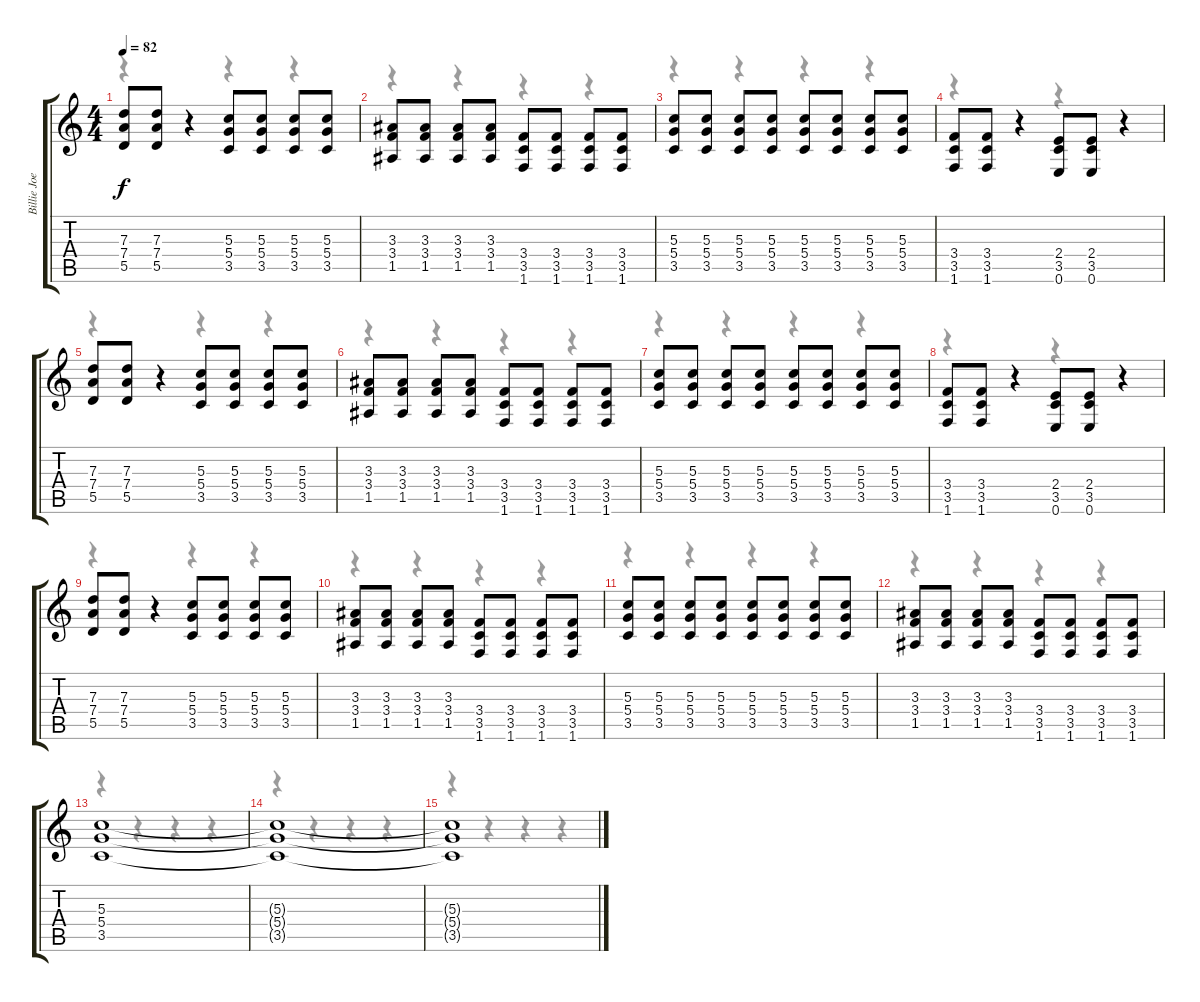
\track ("Billie Joe Armstrong (Rhythm Guitar)" "Billie Joe") {instrument distortionguitar}
\staff {score tabs}
\tuning (E4 B3 G3 D3 A2 E2) {hide}
\voice
\ts (4 4)
\tempo 82
\clef g2
\ks c
(7.3 7.4 5.5).8{dy f} (7.3 7.4 5.5).8 r.4 (5.3 5.4 3.5).8 (5.3 5.4 3.5).8 (5.3 5.4 3.5).8 (5.3 5.4 3.5).8 |
(3.3 3.4 1.5).8 (3.3 3.4 1.5).8 (3.3 3.4 1.5).8 (3.3 3.4 1.5).8 (3.4 3.5 1.6).8 (3.4 3.5 1.6).8 (3.4 3.5 1.6).8 (3.4 3.5 1.6).8 |
(5.3 5.4 3.5).8 (5.3 5.4 3.5).8 (5.3 5.4 3.5).8 (5.3 5.4 3.5).8 (5.3 5.4 3.5).8 (5.3 5.4 3.5).8 (5.3 5.4 3.5).8 (5.3 5.4 3.5).8 |
(3.4 3.5 1.6).8 (3.4 3.5 1.6).8 r.4 (2.4 3.5 0.6).8 (2.4 3.5 0.6).8 r.4 |
(7.3 7.4 5.5).8 (7.3 7.4 5.5).8 r.4 (5.3 5.4 3.5).8 (5.3 5.4 3.5).8 (5.3 5.4 3.5).8 (5.3 5.4 3.5).8 |
(3.3 3.4 1.5).8 (3.3 3.4 1.5).8 (3.3 3.4 1.5).8 (3.3 3.4 1.5).8 (3.4 3.5 1.6).8 (3.4 3.5 1.6).8 (3.4 3.5 1.6).8 (3.4 3.5 1.6).8 |
(5.3 5.4 3.5).8 (5.3 5.4 3.5).8 (5.3 5.4 3.5).8 (5.3 5.4 3.5).8 (5.3 5.4 3.5).8 (5.3 5.4 3.5).8 (5.3 5.4 3.5).8 (5.3 5.4 3.5).8 |
(3.4 3.5 1.6).8 (3.4 3.5 1.6).8 r.4 (2.4 3.5 0.6).8 (2.4 3.5 0.6).8 r.4 |
(7.3 7.4 5.5).8 (7.3 7.4 5.5).8 r.4 (5.3 5.4 3.5).8 (5.3 5.4 3.5).8 (5.3 5.4 3.5).8 (5.3 5.4 3.5).8 |
(3.3 3.4 1.5).8 (3.3 3.4 1.5).8 (3.3 3.4 1.5).8 (3.3 3.4 1.5).8 (3.4 3.5 1.6).8 (3.4 3.5 1.6).8 (3.4 3.5 1.6).8 (3.4 3.5 1.6).8 |
(5.3 5.4 3.5).8 (5.3 5.4 3.5).8 (5.3 5.4 3.5).8 (5.3 5.4 3.5).8 (5.3 5.4 3.5).8 (5.3 5.4 3.5).8 (5.3 5.4 3.5).8 (5.3 5.4 3.5).8 |
(3.3 3.4 1.5).8 (3.3 3.4 1.5).8 (3.3 3.4 1.5).8 (3.3 3.4 1.5).8 (3.4 3.5 1.6).8 (3.4 3.5 1.6).8 (3.4 3.5 1.6).8 (3.4 3.5 1.6).8 |
(5.3 5.4 3.5).1 |
(5.3{t} 5.4{t} 3.5{t}).1 |
(5.3{t} 5.4{t} 3.5{t}).1
\voice
\clef g2
\ottava regular
\simile none
\ks c
r.4{dy f} r.4 r.4 r.4 |
r.4 r.4 r.4 r.4 |
r.4 r.4 r.4 r.4 |
r.4 r.4 r.4 r.4 |
r.4 r.4 r.4 r.4 |
r.4 r.4 r.4 r.4 |
r.4 r.4 r.4 r.4 |
r.4 r.4 r.4 r.4 |
r.4 r.4 r.4 r.4 |
r.4 r.4 r.4 r.4 |
r.4 r.4 r.4 r.4 |
r.4 r.4 r.4 r.4 |
r.4 r.4 r.4 r.4 |
r.4 r.4 r.4 r.4 |
r.4 r.4 r.4 r.4
